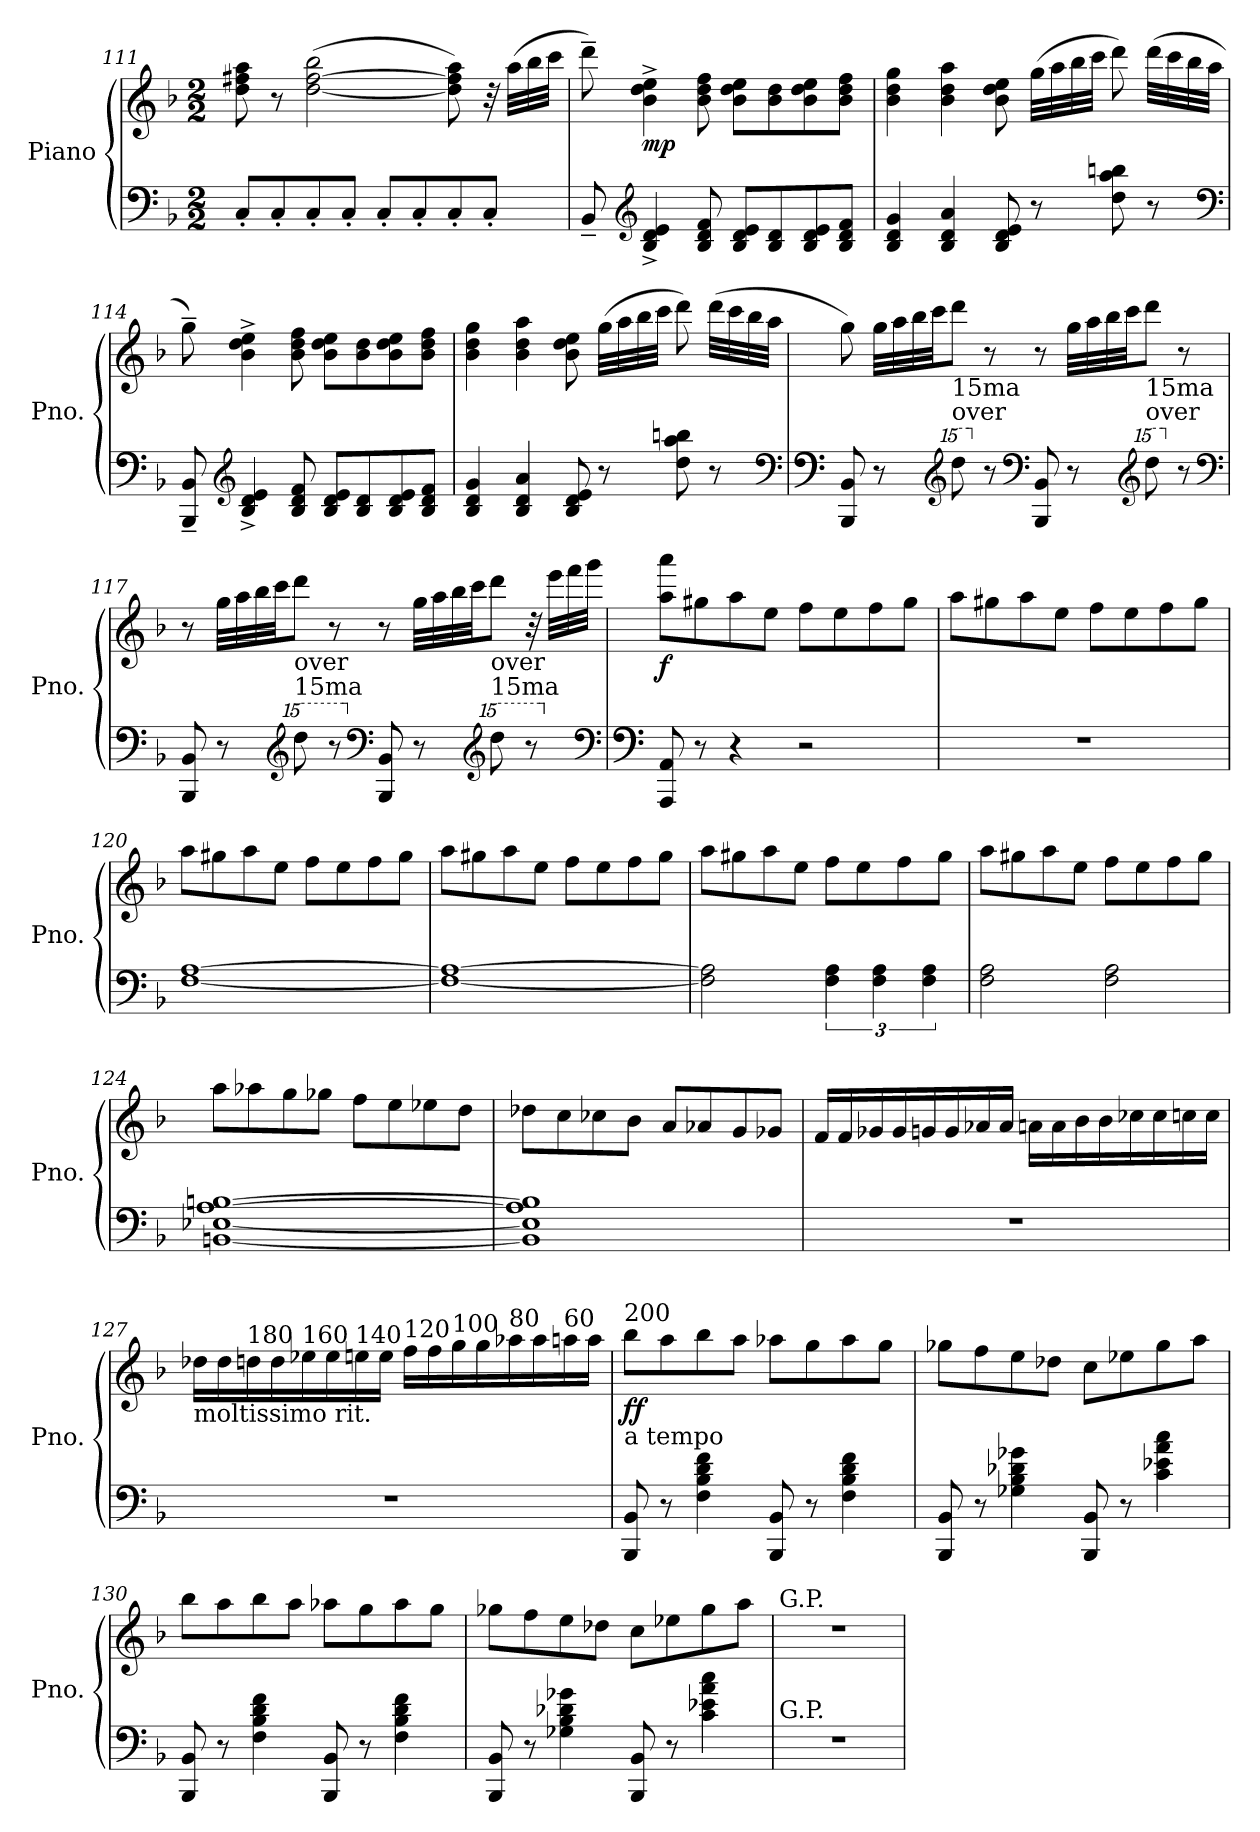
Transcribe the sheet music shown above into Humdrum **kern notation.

**kern	**kern	**dynam
*part1	*part1	*part1
*staff2	*staff1	*staff1/2
*I"Piano	*	*
*I'Pno.	*	*
*clefF4	*clefG2	*
*k[b-]	*k[b-]	*
*F:	*F:	*
*M2/2	*M2/2	*
=111	=111	=111
8C'/L	8dd\ 8ff#X\ 8aa\	.
8C'/	8r	.
8C'/	([2dd\ [2ff#\ 2bb-\	.
8C'/J	.	.
8C'/L	.	.
8C'/	.	.
8C'/	8dd\] 8ff#\] 8aa\)	.
8C'/J	32r	.
.	(32aa\LLL	.
.	32bb-\	.
.	32ccc\JJJ	.
=112	=112	=112
8BB-~/	8ddd~\)	.
*clefG2	*	*
!	!	!LO:DY:b
4B-/^ 4d/^ 4e/^	4b-\^ 4dd\^ 4ee\^	mp
8B-/ 8d/ 8f/	8b-\ 8dd\ 8ff\	.
8B-/ 8d/ 8e/L	8b-\ 8dd\ 8ee\L	.
8B-/ 8d/	8b-\ 8dd\	.
8B-/ 8d/ 8e/	8b-\ 8dd\ 8ee\	.
8B-/ 8d/ 8f/J	8b-\ 8dd\ 8ff\J	.
!!LO:LB:g=z
=113	=113	=113
4B-/ 4d/ 4g/	4b-\ 4dd\ 4gg\	.
4B-/ 4d/ 4a/	4b-\ 4dd\ 4aa\	.
8B-/ 8d/ 8e/	8b-\ 8dd\ 8ee\	.
8r	(32gg\LLL	.
.	32aa\	.
.	32bb-\	.
.	32ccc\JJJ	.
8dd\ 8aa\ 8bbn\	8ddd\)	.
8r	(32ddd\LLL	.
.	32ccc\	.
.	32bb-\	.
.	32aa\JJJ	.
*clefF4	*	*
=114	=114	=114
8BBB-/~ 8BB-/~	8gg~\)	.
*clefG2	*	*
4B-/^ 4d/^ 4e/^	4b-\^ 4dd\^ 4ee\^	.
8B-/ 8d/ 8f/	8b-\ 8dd\ 8ff\	.
8B-/ 8d/ 8e/L	8b-\ 8dd\ 8ee\L	.
8B-/ 8d/	8b-\ 8dd\	.
8B-/ 8d/ 8e/	8b-\ 8dd\ 8ee\	.
8B-/ 8d/ 8f/J	8b-\ 8dd\ 8ff\J	.
=115	=115	=115
4B-/ 4d/ 4g/	4b-\ 4dd\ 4gg\	.
4B-/ 4d/ 4a/	4b-\ 4dd\ 4aa\	.
8B-/ 8d/ 8e/	8b-\ 8dd\ 8ee\	.
8r	(32gg\LLL	.
.	32aa\	.
.	32bb-\	.
.	32ccc\JJJ	.
8dd\ 8aa\ 8bbn\	8ddd\)	.
8r	(32ddd\LLL	.
.	32ccc\	.
.	32bb-\	.
.	32aa\JJJ	.
*clefF4	*	*
!!LO:LB:g=z
=116	=116	=116
*clefF4	*	*
8BBB-/ 8BB-/	8gg\)	.
8r	32gg\LLL	.
.	32aa\	.
.	32bb-\	.
.	32ccc\JJ	.
*clefG2	*	*
*15ma	*	*
!LO:TX:a:t=over	!	!
!LO:TX:a:t=15ma	!	!
8dddd\	8ddd\J	.
*X15ma	*	*
8r	8r	.
*clefF4	*	*
8BBB-/ 8BB-/	8r	.
8r	32gg\LLL	.
.	32aa\	.
.	32bb-\	.
.	32ccc\JJ	.
*clefG2	*	*
*15ma	*	*
!LO:TX:a:t=over	!	!
!LO:TX:a:t=15ma	!	!
8dddd\	8ddd\J	.
*X15ma	*	*
8r	8r	.
*clefF4	*	*
=117	=117	=117
8BBB-/ 8BB-/	8r	.
8r	32gg\LLL	.
.	32aa\	.
.	32bb-\	.
.	32ccc\JJ	.
*clefG2	*	*
*15ma	*	*
!LO:TX:a:t=15ma	!	!
!LO:TX:a:t=over	!	!
8dddd\	8ddd\J	.
8r	8r	.
*clefF4	*	*
*X15ma	*	*
8BBB-/ 8BB-/	8r	.
8r	32gg\LLL	.
.	32aa\	.
.	32bb-\	.
.	32ccc\JJ	.
*clefG2	*	*
*15ma	*	*
!LO:TX:a:t=15ma	!	!
!LO:TX:a:t=over	!	!
8dddd\	8ddd\J	.
8r	32r	.
.	32eee\LLL	.
.	32fff\	.
.	32ggg\JJJ	.
*clefF4	*	*
!!LO:PB:g=z
=118	=118	=118
*clefF4	*	*
*X15ma	*	*
!	!	!LO:DY:b
8AAA/ 8AA/	8aa\ 8aaa\L	f
8r	8gg#X\	.
4r	8aa\	.
.	8ee\J	.
2r	8ff\L	.
.	8ee\	.
.	8ff\	.
.	8gg#\J	.
=119	=119	=119
1r	8aa\L	.
.	8gg#X\	.
.	8aa\	.
.	8ee\J	.
.	8ff\L	.
.	8ee\	.
.	8ff\	.
.	8gg#\J	.
=120	=120	=120
!	!	!LO:DY:b=2
!	!	!LO:DY:n=1:b
[1F [1A	8aa\L	fff mp
.	8gg#X\	.
.	8aa\	.
.	8ee\J	.
.	8ff\L	.
.	8ee\	.
.	8ff\	.
.	8gg#\J	.
!!LO:PB:g=z
=121	=121	=121
1F_ 1A_	8aa\L	.
.	8gg#X\	.
.	8aa\	.
.	8ee\J	.
.	8ff\L	.
.	8ee\	.
.	8ff\	.
.	8gg#\J	.
!!LO:PB:g=z
=122	=122	=122
2F\] 2A\]	8aa\L	.
.	8gg#X\	.
.	8aa\	.
.	8ee\J	.
6F\ 6A\	8ff\L	.
.	8ee\	.
6F\ 6A\	.	.
.	8ff\	.
6F\ 6A\	.	.
.	8gg#\J	.
=123	=123	=123
2F\ 2A\	8aa\L	.
.	8gg#X\	.
.	8aa\	.
.	8ee\J	.
2F\ 2A\	8ff\L	.
.	8ee\	.
.	8ff\	.
.	8gg#\J	.
=124	=124	=124
[1BBn [1E-X [1A [1Bn	8aa\L	.
.	8aa-X\	.
.	8gg\	.
.	8gg-X\J	.
.	8ff\L	.
.	8ee\	.
.	8ee-X\	.
.	8dd\J	.
=125	=125	=125
1BB] 1E-] 1A] 1B]	8dd-X\L	.
.	8cc\	.
.	8cc-X\	.
.	8b-\J	.
.	8a/L	.
.	8a-X/	.
.	8g/	.
.	8g-X/J	.
!!LO:LB:g=z
=126	=126	=126
1r	16f/LL	.
.	16f/	.
.	16g-X/	.
.	16g-/	.
.	16gn/	.
.	16g/	.
.	16a-X/	.
.	16a-/JJ	.
.	16an\LL	.
.	16a\	.
.	16b-\	.
.	16b-\	.
.	16cc-X\	.
.	16cc-\	.
.	16ccn\	.
.	16cc\JJ	.
=127	=127	=127
!	!LO:TX:b:t=moltissimo rit.	!
1r	16dd-X\LL	.
.	16dd-\	.
!	!LO:TX:a:t=180	!
.	16ddn\	.
.	16dd\	.
!	!LO:TX:a:t=160	!
.	16ee-X\	.
.	16ee-\	.
!	!LO:TX:a:t=140	!
.	16een\	.
.	16ee\JJ	.
!	!LO:TX:a:t=120	!
.	16ff\LL	.
.	16ff\	.
!	!LO:TX:a:t=100	!
.	16gg\	.
.	16gg\	.
!	!LO:TX:a:t=80	!
.	16aa-X\	.
.	16aa-\	.
!	!LO:TX:a:t=60	!
.	16aan\	.
.	16aa\JJ	.
!!LO:LB:g=z
=128	=128	=128
!	!LO:TX:b:t=a tempo	!
!	!LO:TX:a:t=200	!
!	!	!LO:DY:b
8BBB-/ 8BB-/	8bb-\L	ff
8r	8aa\	.
4F\ 4B-\ 4d\ 4f\	8bb-\	.
.	8aa\J	.
8BBB-/ 8BB-/	8aa-X\L	.
8r	8gg\	.
4F\ 4B-\ 4d\ 4f\	8aa-\	.
.	8gg\J	.
=129	=129	=129
8BBB-/ 8BB-/	8gg-X\L	.
8r	8ff\	.
4G-X\ 4B-\ 4d-X\ 4g-X\	8ee\	.
.	8dd-X\J	.
8BBB-/ 8BB-/	8cc\L	.
8r	8ee-X\	.
4c\ 4e-X\ 4a\ 4cc\	8gg-\	.
.	8aa\J	.
=130	=130	=130
8BBB-/ 8BB-/	8bb-\L	.
8r	8aa\	.
4F\ 4B-\ 4d\ 4f\	8bb-\	.
.	8aa\J	.
8BBB-/ 8BB-/	8aa-X\L	.
8r	8gg\	.
4F\ 4B-\ 4d\ 4f\	8aa-\	.
.	8gg\J	.
!!LO:LB:g=z
=131	=131	=131
8BBB-/ 8BB-/	8gg-X\L	.
8r	8ff\	.
4G-X\ 4B-\ 4d-X\ 4g-X\	8ee\	.
.	8dd-X\J	.
8BBB-/ 8BB-/	8cc\L	.
8r	8ee-X\	.
4c\ 4e-X\ 4a\ 4cc\	8gg-\	.
.	8aa\J	.
=132	=132	=132
!	!LO:TX:a:t=G.P.	!
!LO:TX:a:t=G.P.	!	!
1r	1r	.
=	=	=
*-	*-	*-
